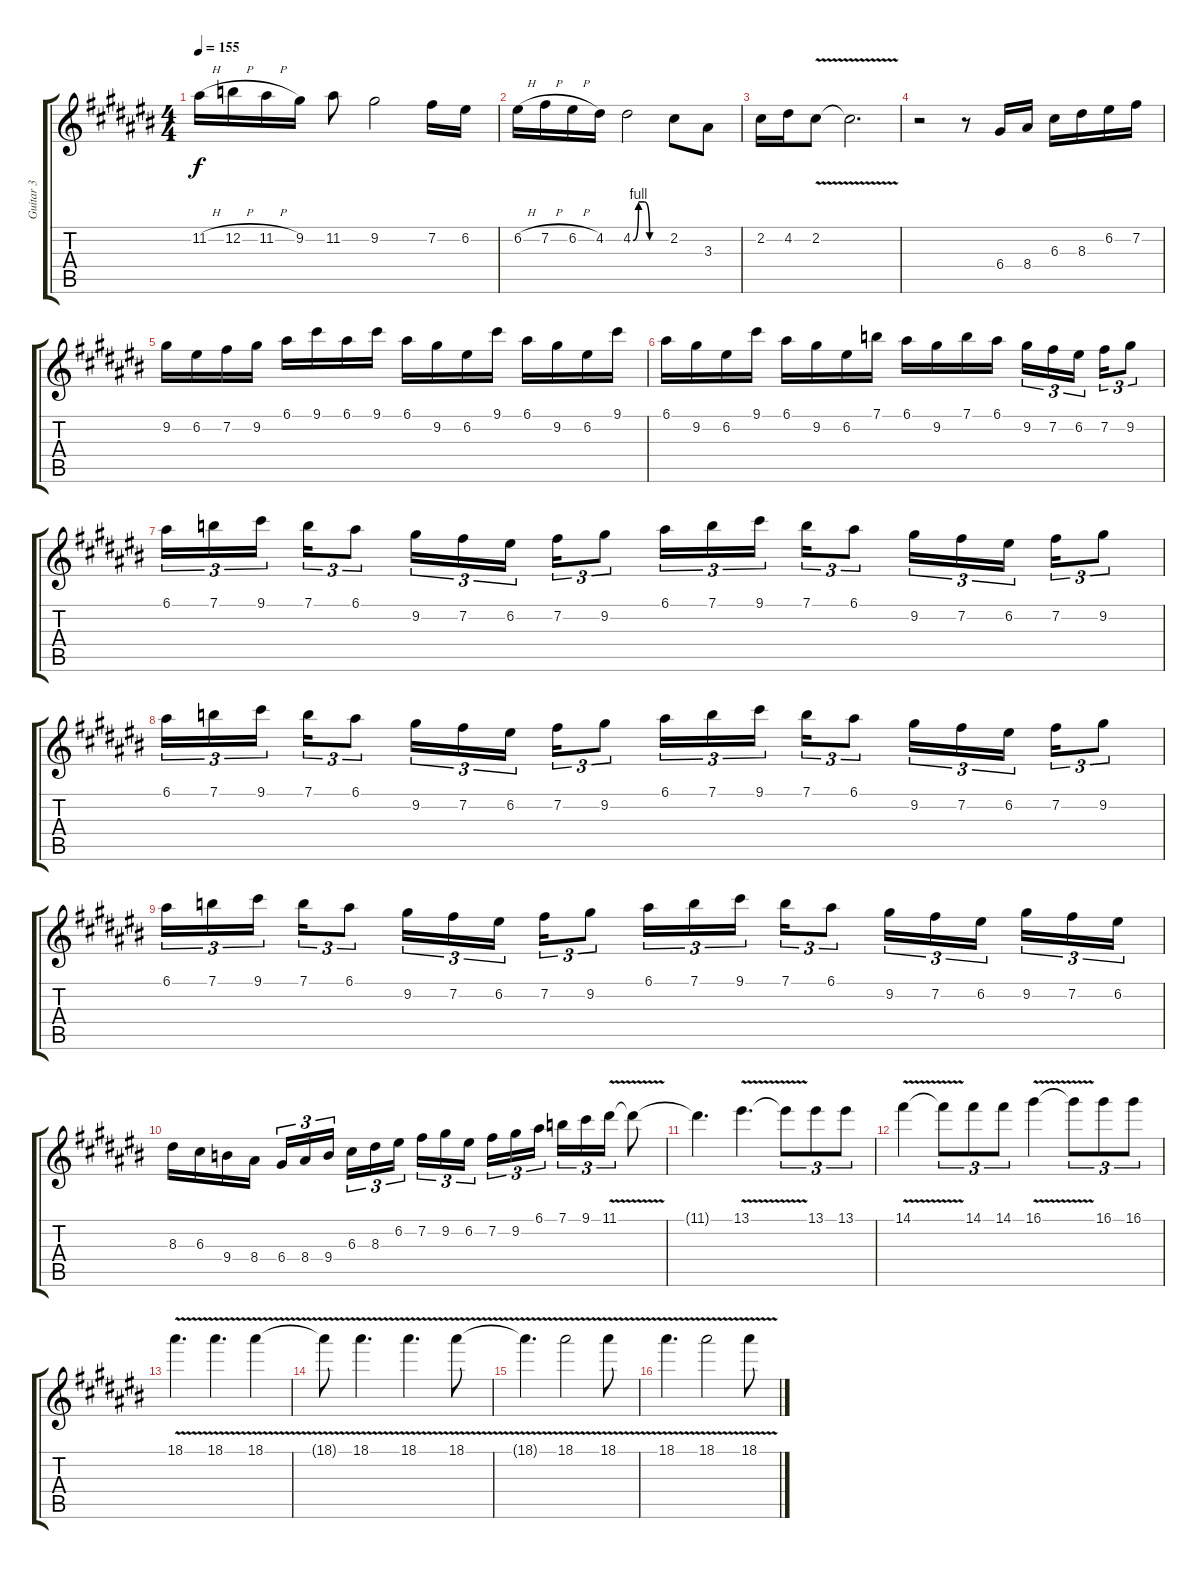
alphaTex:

\track ("Guitar 3" "Guitar 3") {instrument overdrivenguitar}
\staff {score tabs}
\tuning (E4 B3 G3 D3 A2 E2) {hide}
\ts (4 4)
\tempo 155
\clef g2
\ks c#
11.2{h}.16{dy f} 12.2{h}.16 11.2{h}.16 9.2.16 11.2.8 9.2.2 7.2.16 6.2.16 |
6.2{h}.16 7.2{h}.16 6.2{h}.16 4.2.16 4.2{be (custom 0 0 10 4 20 4 30 0 60 0)}.2 2.2.8 3.3.8 |
2.2.16 4.2.16 2.2{v}.8 2.2{t}.2{d} |
r.2 r.8 6.4.16 8.4.16 6.3.16 8.3.16 6.2.16 7.2.16 |
9.2.16 6.2.16 7.2.16 9.2.16 6.1.16 9.1.16 6.1.16 9.1.16 6.1.16 9.2.16 6.2.16 9.1.16 6.1.16 9.2.16 6.2.16 9.1.16 |
6.1.16 9.2.16 6.2.16 9.1.16 6.1.16 9.2.16 6.2.16 7.1.16 6.1.16 9.2.16 7.1.16 6.1.16 9.2.16{tu (3 2)} 7.2.16{tu (3 2)} 6.2.16{tu (3 2) beam splitsecondary} 7.2.16{tu (3 2)} 9.2.8{tu (3 2)} |
6.1.16{tu (3 2)} 7.1.16{tu (3 2)} 9.1.16{tu (3 2) beam splitsecondary} 7.1.16{tu (3 2)} 6.1.8{tu (3 2)} 9.2.16{tu (3 2)} 7.2.16{tu (3 2)} 6.2.16{tu (3 2) beam splitsecondary} 7.2.16{tu (3 2)} 9.2.8{tu (3 2)} 6.1.16{tu (3 2)} 7.1.16{tu (3 2)} 9.1.16{tu (3 2) beam splitsecondary} 7.1.16{tu (3 2)} 6.1.8{tu (3 2)} 9.2.16{tu (3 2)} 7.2.16{tu (3 2)} 6.2.16{tu (3 2) beam splitsecondary} 7.2.16{tu (3 2)} 9.2.8{tu (3 2)} |
6.1.16{tu (3 2)} 7.1.16{tu (3 2)} 9.1.16{tu (3 2) beam splitsecondary} 7.1.16{tu (3 2)} 6.1.8{tu (3 2)} 9.2.16{tu (3 2)} 7.2.16{tu (3 2)} 6.2.16{tu (3 2) beam splitsecondary} 7.2.16{tu (3 2)} 9.2.8{tu (3 2)} 6.1.16{tu (3 2)} 7.1.16{tu (3 2)} 9.1.16{tu (3 2) beam splitsecondary} 7.1.16{tu (3 2)} 6.1.8{tu (3 2)} 9.2.16{tu (3 2)} 7.2.16{tu (3 2)} 6.2.16{tu (3 2) beam splitsecondary} 7.2.16{tu (3 2)} 9.2.8{tu (3 2)} |
6.1.16{tu (3 2)} 7.1.16{tu (3 2)} 9.1.16{tu (3 2) beam splitsecondary} 7.1.16{tu (3 2)} 6.1.8{tu (3 2)} 9.2.16{tu (3 2)} 7.2.16{tu (3 2)} 6.2.16{tu (3 2) beam splitsecondary} 7.2.16{tu (3 2)} 9.2.8{tu (3 2)} 6.1.16{tu (3 2)} 7.1.16{tu (3 2)} 9.1.16{tu (3 2) beam splitsecondary} 7.1.16{tu (3 2)} 6.1.8{tu (3 2)} 9.2.16{tu (3 2)} 7.2.16{tu (3 2)} 6.2.16{tu (3 2) beam splitsecondary} 9.2.16{tu (3 2)} 7.2.16{tu (3 2)} 6.2.16{tu (3 2)} |
8.3.16 6.3.16 9.4.16 8.4.16 6.4.16{tu (3 2)} 8.4.16{tu (3 2)} 9.4.16{tu (3 2) beam splitsecondary} 6.3.16{tu (3 2)} 8.3.16{tu (3 2)} 6.2.16{tu (3 2)} 7.2.16{tu (3 2)} 9.2.16{tu (3 2)} 6.2.16{tu (3 2) beam splitsecondary} 7.2.16{tu (3 2)} 9.2.16{tu (3 2)} 6.1.16{tu (3 2)} 7.1.16{tu (3 2)} 9.1.16{tu (3 2)} 11.1{v}.16{tu (3 2)} 11.1{t}.8 |
11.1{t}.4{d} 13.1{v}.4{d} 13.1{t}.8{tu (3 2)} 13.1.8{tu (3 2)} 13.1.8{tu (3 2)} |
14.1{v}.4 14.1{t}.8{tu (3 2)} 14.1.8{tu (3 2)} 14.1.8{tu (3 2)} 16.1{v}.4 16.1{t}.8{tu (3 2)} 16.1.8{tu (3 2)} 16.1.8{tu (3 2)} |
18.1{v}.4{d} 18.1{v}.4{d} 18.1{v}.4 |
18.1{t}.8 18.1{v}.4{d} 18.1{v}.4{d} 18.1{v}.8 |
18.1{t}.4{d} 18.1{v}.2 18.1{v}.8 |
18.1{v}.4{d} 18.1{v}.2 18.1{v}.8
